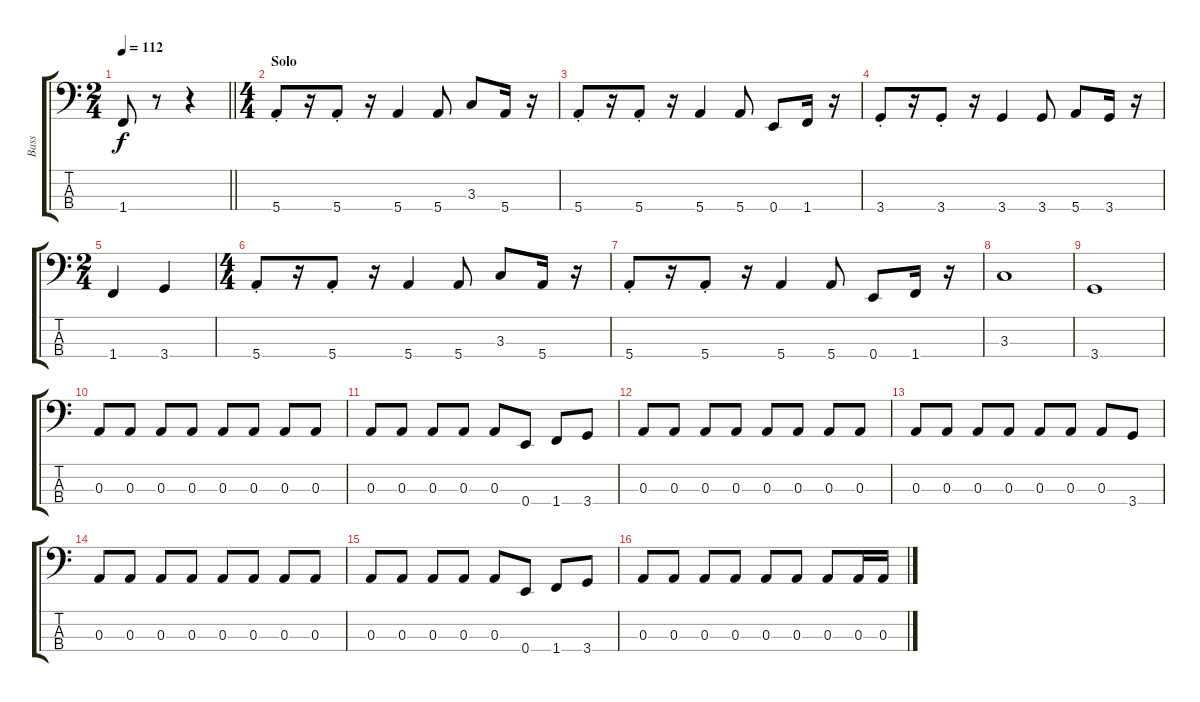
\track ("Bass" "Bass") {instrument electricbassfinger}
\staff {score tabs}
\tuning (G2 D2 A1 E1) {hide}
\ts (2 4)
\tempo 112
\clef f4
\barLineRight lightlight
\ks c
1.4.8{dy f} r.8 r.4 |
\ts (4 4)
\section ("" "Solo")
5.4{st}.8 r.16 5.4{st}.8 r.16 5.4.4 5.4.8 3.3.8 5.4.16 r.16 |
5.4{st}.8 r.16 5.4{st}.8 r.16 5.4.4 5.4.8 0.4.8 1.4.16 r.16 |
3.4{st}.8 r.16 3.4{st}.8 r.16 3.4.4 3.4.8 5.4.8 3.4.16 r.16 |
\ts (2 4)
1.4.4 3.4.4 |
\ts (4 4)
5.4{st}.8 r.16 5.4{st}.8 r.16 5.4.4 5.4.8 3.3.8 5.4.16 r.16 |
5.4{st}.8 r.16 5.4{st}.8 r.16 5.4.4 5.4.8 0.4.8 1.4.16 r.16 |
3.3.1 |
3.4.1 |
0.3.8 0.3.8 0.3.8 0.3.8 0.3.8 0.3.8 0.3.8 0.3.8 |
0.3.8 0.3.8 0.3.8 0.3.8 0.3.8 0.4.8 1.4.8 3.4.8 |
0.3.8 0.3.8 0.3.8 0.3.8 0.3.8 0.3.8 0.3.8 0.3.8 |
0.3.8 0.3.8 0.3.8 0.3.8 0.3.8 0.3.8 0.3.8 3.4.8 |
0.3.8 0.3.8 0.3.8 0.3.8 0.3.8 0.3.8 0.3.8 0.3.8 |
0.3.8 0.3.8 0.3.8 0.3.8 0.3.8 0.4.8 1.4.8 3.4.8 |
0.3.8 0.3.8 0.3.8 0.3.8 0.3.8 0.3.8 0.3.8 0.3.16 0.3.16
